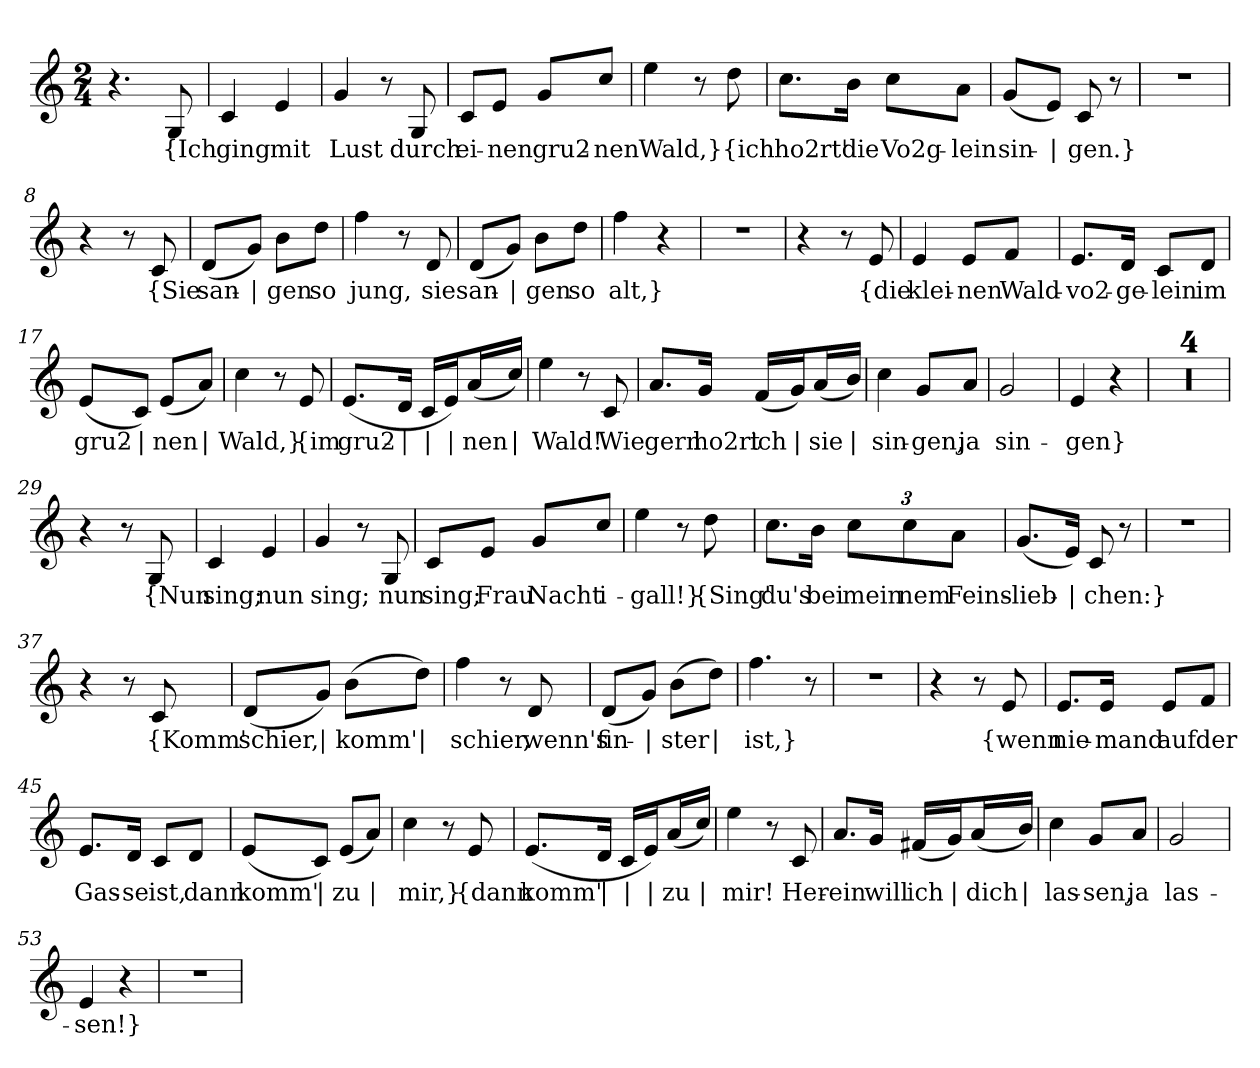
**kern	**text
*part1	*part1
*staff1	*staff1
*clefG2	*
*k[]	*
*M2/4	*
*MM60	*
=	=
4.r	.
8G	{Ich
=1	=1
4c	ging
4e	mit
=2	=2
4g	Lust
8r	.
8G	durch
=3	=3
8c/L	ei-
8e/J	-nen
8g/L	gru2-
8cc/J	-nen
=4	=4
4ee	Wald,}
8r	.
8dd	{ich
=5	=5
8.cc\L	ho2rt'
16b\Jk	die
8cc\L	Vo2g-
8a\J	-lein
=6	=6
(8g/L	sin-
8e/J)	|
8c	-gen.}
8r	.
=7	=7
2r	.
=8	=8
4r	.
8r	.
8c	{Sie
=9	=9
(8d/L	san-
8g/J)	|
8b\L	-gen
8dd\J	so
=10	=10
4ff	jung,
8r	.
8d	sie
=11	=11
(8d/L	san-
8g/J)	|
8b\L	-gen
8dd\J	so
=12	=12
4ff	alt,}
4r	.
=13	=13
2r	.
=14	=14
4r	.
8r	.
8e	{die
=15	=15
4e	klei-
8e/L	-nen
8f/J	Wald-
=16	=16
8.e/L	-vo2-
16d/Jk	-ge-
8c/L	-lein
8d/J	im
=17	=17
(8e/L	gru2-
8c/J)	|
(8e/L	-nen
8a/J)	|
=18	=18
4cc	Wald,}
8r	.
8e	{im
=19	=19
(8.e/L	gru2-
16d/Jk	|
16c/LL	|
16e/J)	|
(16a/L	-nen
16cc/JJ)	|
=20	=20
4ee	Wald!
8r	.
8c	Wie
=21	=21
8.a/L	gern
16g/Jk	ho2rt
(16f/LL	ich
16g/J)	|
(16a/L	sie
16b/JJ)	|
=22	=22
4cc	sin-
8g/L	-gen,
8a/J	ja
=23	=23
2g	sin-
=24	=24
4e	-gen}
4r	.
=25	=25
2r	.
=26	=26
2r	.
=27	=27
2r	.
=28	=28
2r	.
=29	=29
4r	.
8r	.
8G	{Nun
=30	=30
4c	sing;
4e	nun
=31	=31
4g	sing;
8r	.
8G	nun
=32	=32
8c/L	sing;
8e/J	Frau
8g/L	Nacht
8cc/J	i-
=33	=33
4ee	-gall!}
8r	.
8dd	{Sing'
=34	=34
8.cc\L	du's
16b\Jk	bei
12cc\L	mein
12cc\	nem
12a\J	Feins-
=35	=35
(8.g/L	-lieb-
16e/Jk)	|
8c	-chen:}
8r	.
=36	=36
2r	.
=37	=37
4r	.
8r	.
8c	{Komm'
=38	=38
(8d/L	schier,
8g/J)	|
(8b\L	komm'
8dd\J)	|
=39	=39
4ff	schier,
8r	.
8d	wenn's
=40	=40
(8d/L	fin-
8g/J)	|
(8b\L	-ster
8dd\J)	|
=41	=41
4.ff	ist,}
8r	.
=42	=42
2r	.
=43	=43
4r	.
8r	.
8e	{wenn
=44	=44
8.e/L	nie-
16e/Jk	-mand
8e/L	auf
8f/J	der
=45	=45
8.e/L	Gas-
16d/Jk	-se
8c/L	ist,
8d/J	dann
=46	=46
(8e/L	komm'
8c/J)	|
(8e/L	zu
8a/J)	|
=47	=47
4cc	mir,}
8r	.
8e	{dann
=48	=48
(8.e/L	komm'
16d/Jk	|
16c/LL	|
16e/J)	|
(16a/L	zu
16cc/JJ)	|
=49	=49
4ee	mir!
8r	.
8c	Her-
=50	=50
8.a/L	-ein
16g/Jk	will
(16f#X/LL	ich
16g/J)	|
(16a/L	dich
16b/JJ)	|
=51	=51
4cc	las-
8g/L	-sen,
8a/J	ja
=52	=52
2g	las-
=53	=53
4e	-sen!}
4r	.
=54	=54
2r	.
=	=
*-	*-
